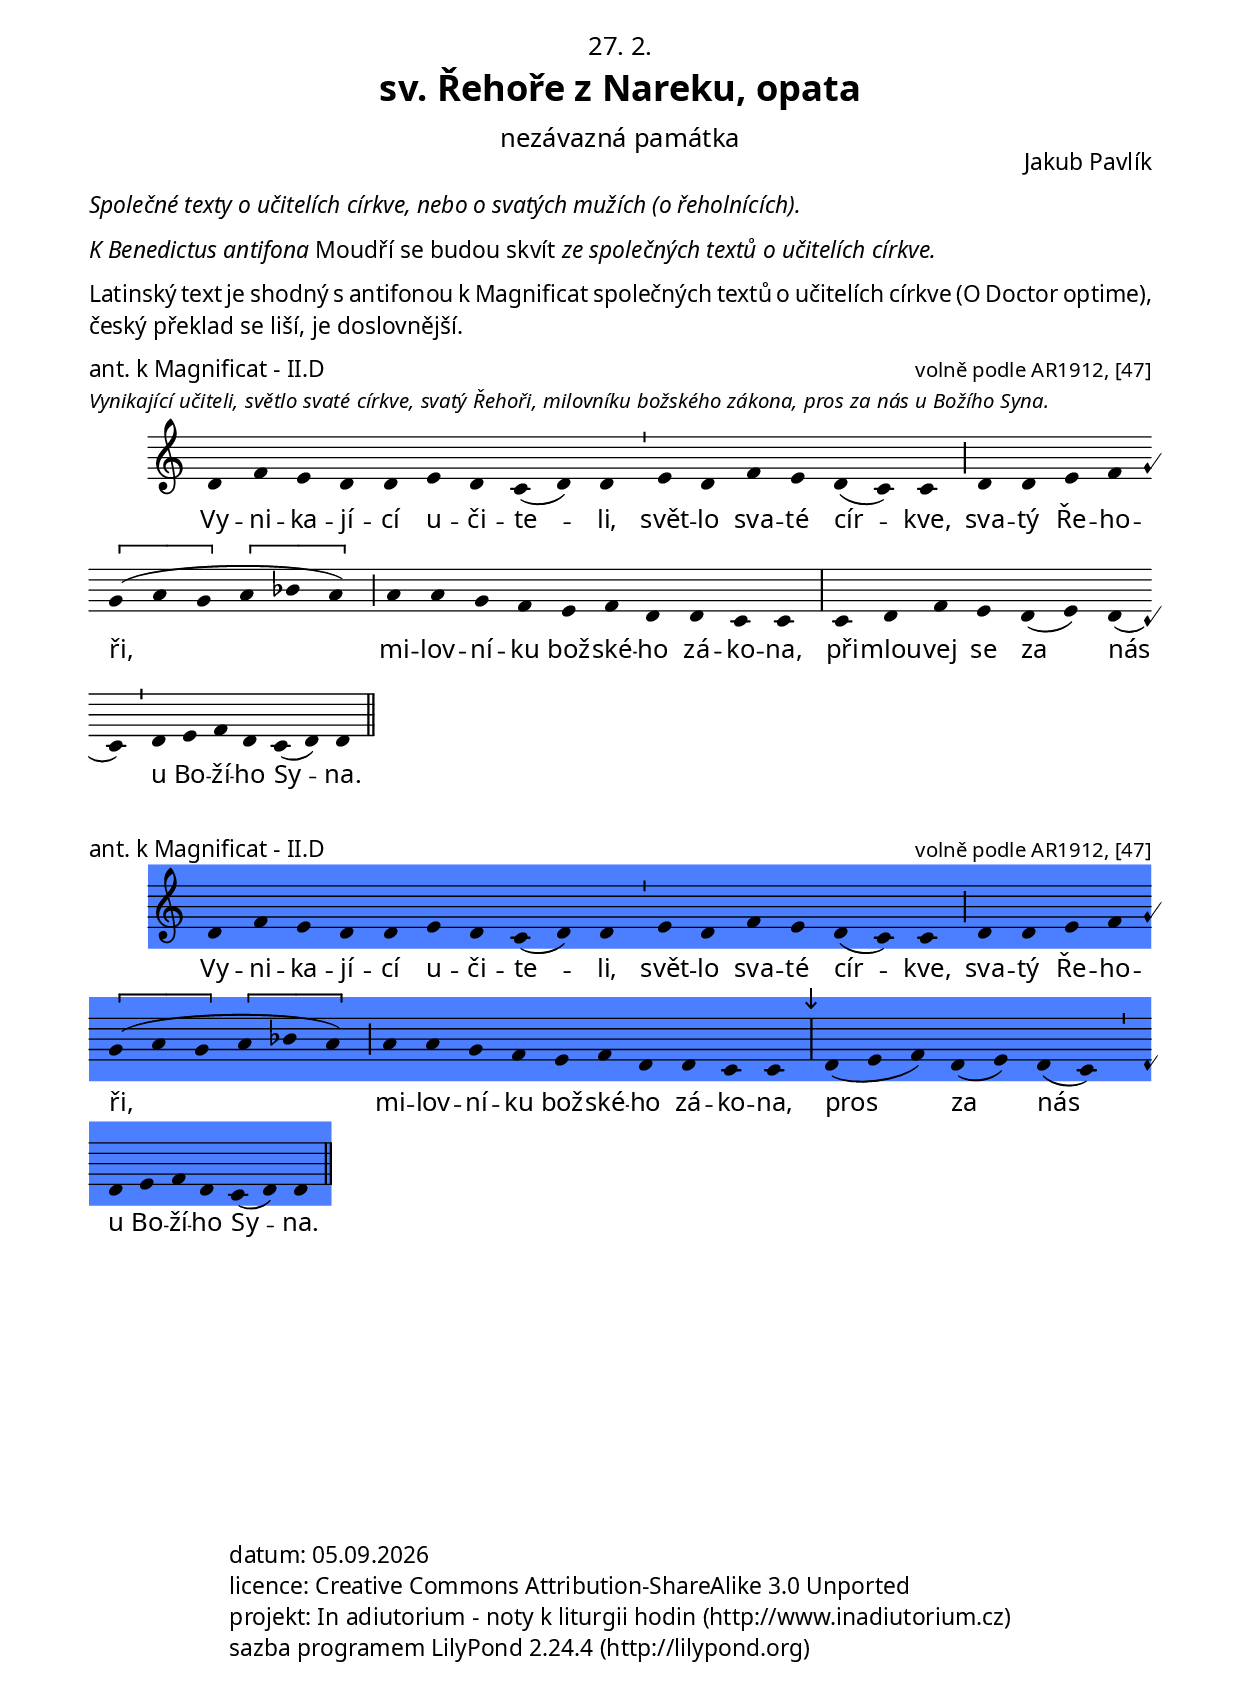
\version "2.19.16"

\include "../spolecne.ly"

\header {
  title = \markup\titleSvatek
            "sv. Řehoře z Nareku, opata"
            "nezávazná památka"
            "27. 2."
  composer = "Jakub Pavlík"
}

\markup\communia #'(#:ucitel #:reholnik)

\markup\justify\italic{
  K Benedictus antifona \upright{Moudří se budou skvít}
  ze společných textů o učitelích církve.
}

\markup\justify{
  Latinský text je shodný s antifonou k Magnificat
  společných textů o učitelích církve
  (O Doctor optime), český překlad se liší, je doslovnější.
}

\score {
  \relative c' {
    \choralniRezim
    d4 f e d d e d c( d) d \barMin
    e d f e d( c) c \barMaior
    d d e f \[ g( a g \] \[ a bes a) \] \barMaior
    a a g f e f d d c c \barMax
    c d f e d( e) d( c) \barMin
    d e f d c( d) d \barFinalis
  }
  \addlyrics {
    Vy -- ni -- ka -- jí -- cí u -- či -- te -- li,
    svět -- lo sva -- té cír -- kve,
    sva -- tý Ře -- ho -- ři,
    mi -- lov -- ní -- ku bož -- ské -- ho zá -- ko -- na,
    při -- mlou -- vej se za nás
    u Bo -- ží -- ho Sy -- na.
  }
  \header {
    textus_approbatus = "Vynikající učiteli, světlo svaté církve, svatý Řehoři,
    milovníku božského zákona, pros za nás u Božího Syna."
    fons_externus = "volně podle AR1912, [47]"
    quid = "ant. k Magnificat"
    modus = "II"
    differentia = "D"
    psalmus = ""
    id = "2ne-amag"
    piece = \markup {\sestavTitulekBezZalmu}
  }
}

\score {
  \relative c' {
    \zvyraznovacModry
    \choralniRezim
    d4 f e d d e d c( d) d \barMin
    e d f e d( c) c \barMaior
    d d e f \[ g( a g \] \[ a bes a) \] \barMaior
    a a g f e f d d c c \barMax
    \mark\sipka d( e f) d( e) d( c) \barMin
    d e f d c( d) d \barFinalis
  }
  \addlyrics {
    Vy -- ni -- ka -- jí -- cí u -- či -- te -- li,
    svět -- lo sva -- té cír -- kve,
    sva -- tý Ře -- ho -- ři,
    mi -- lov -- ní -- ku bož -- ské -- ho zá -- ko -- na,
    pros za nás
    u Bo -- ží -- ho Sy -- na.
  }
  \header {
    fons_externus = "volně podle AR1912, [47]"
    quid = "ant. k Magnificat"
    modus = "II"
    differentia = "D"
    psalmus = ""
    id = "2ne-amag"
    piece = \markup {\sestavTitulekBezZalmu}
  }
}
